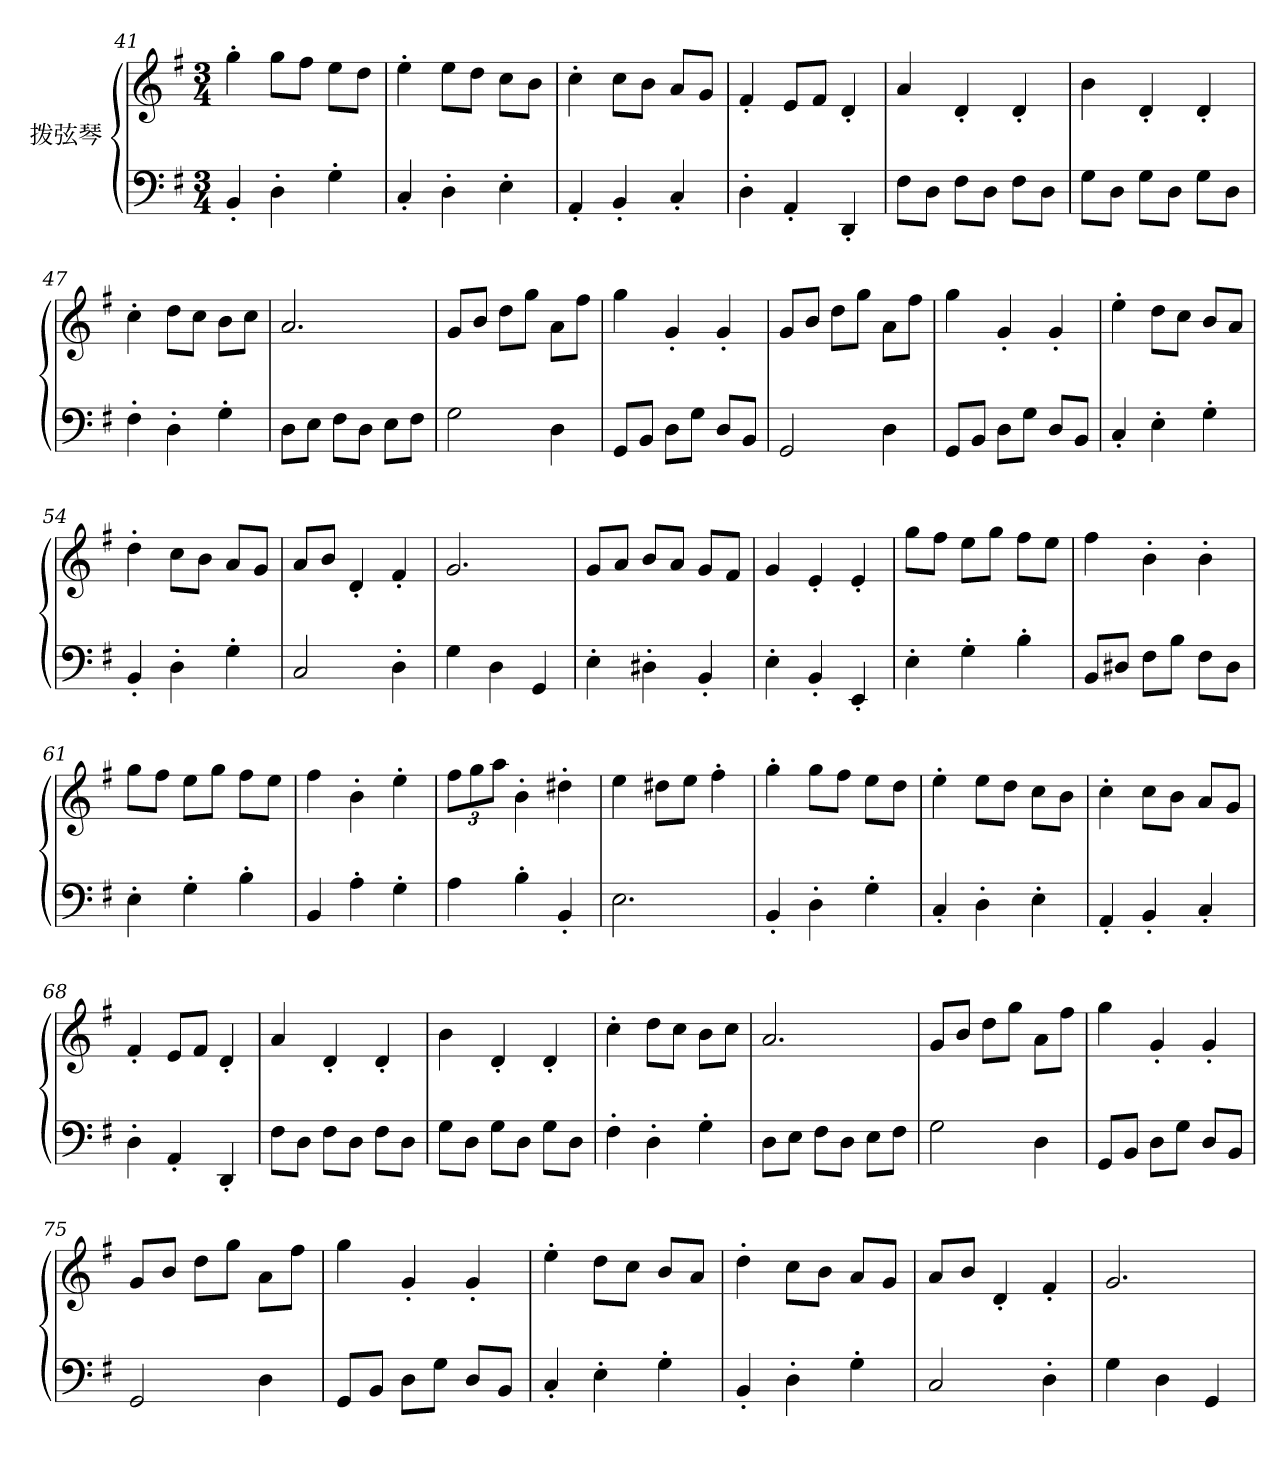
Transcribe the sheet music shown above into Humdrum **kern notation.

**kern	**kern
*part2	*part1
*staff2	*staff1
*I"拨弦琴	*I"拨弦琴
*clefF4	*clefG2
*k[f#]	*k[f#]
*M3/4	*M3/4
=41	=41
4BB'/	4gg'\
4D'\	8gg\L
.	8ff#\J
4G'\	8ee\L
.	8dd\J
=42	=42
4C'/	4ee'\
4D'\	8ee\L
.	8dd\J
4E'\	8cc\L
.	8b\J
=43	=43
4AA'/	4cc'\
4BB'/	8cc\L
.	8b\J
4C'/	8a/L
.	8g/J
!!LO:LB:g=z
=44	=44
4D'\	4f#'/
4AA'/	8e/L
.	8f#/J
4DD'/	4d'/
=45	=45
8F#\L	4a/
8D\J	.
8F#\L	4d'/
8D\J	.
8F#\L	4d'/
8D\J	.
=46	=46
8G\L	4b\
8D\J	.
8G\L	4d'/
8D\J	.
8G\L	4d'/
8D\J	.
=47	=47
4F#'\	4cc'\
4D'\	8dd\L
.	8cc\J
4G'\	8b\L
.	8cc\J
=48	=48
8D\L	2.a/
8E\J	.
8F#\L	.
8D\J	.
8E\L	.
8F#\J	.
=49	=49
2G\	8g/L
.	8b/J
.	8dd\L
.	8gg\J
4D\	8a\L
.	8ff#\J
!!LO:LB:g=z
=50	=50
8GG/L	4gg\
8BB/J	.
8D\L	4g'/
8G\J	.
8D/L	4g'/
8BB/J	.
=51	=51
2GG/	8g/L
.	8b/J
.	8dd\L
.	8gg\J
4D\	8a\L
.	8ff#\J
=52	=52
8GG/L	4gg\
8BB/J	.
8D\L	4g'/
8G\J	.
8D/L	4g'/
8BB/J	.
=53	=53
4C'/	4ee'\
4E'\	8dd\L
.	8cc\J
4G'\	8b/L
.	8a/J
=54	=54
4BB'/	4dd'\
4D'\	8cc\L
.	8b\J
4G'\	8a/L
.	8g/J
=55	=55
2C/	8a/L
.	8b/J
.	4d'/
4D'\	4f#'/
=56	=56
4G\	2.g/
4D\	.
4GG/	.
!!LO:LB:g=z
=57	=57
4E'\	8g/L
.	8a/J
4D#X'\	8b/L
.	8a/J
4BB'/	8g/L
.	8f#/J
=58	=58
4E'\	4g/
4BB'/	4e'/
4EE'/	4e'/
=59	=59
4E'\	8gg\L
.	8ff#\J
4G'\	8ee\L
.	8gg\J
4B'\	8ff#\L
.	8ee\J
=60	=60
8BB/L	4ff#\
8D#X/J	.
8F#\L	4b'\
8B\J	.
8F#\L	4b'\
8D#\J	.
=61	=61
4E'\	8gg\L
.	8ff#\J
4G'\	8ee\L
.	8gg\J
4B'\	8ff#\L
.	8ee\J
=62	=62
4BB/	4ff#\
4A'\	4b'\
4G'\	4ee'\
=63	=63
*	*Xbrackettup
4A\	12ff#\L
.	12gg\
.	12aa\J
4B'\	4b'\
4BB'/	4dd#X'\
!!LO:LB:g=z
=64	=64
2.E\	4ee\
.	8dd#X\L
.	8ee\J
.	4ff#'\
=65	=65
4BB'/	4gg'\
4D'\	8gg\L
.	8ff#\J
4G'\	8ee\L
.	8dd\J
=66	=66
4C'/	4ee'\
4D'\	8ee\L
.	8dd\J
4E'\	8cc\L
.	8b\J
=67	=67
4AA'/	4cc'\
4BB'/	8cc\L
.	8b\J
4C'/	8a/L
.	8g/J
=68	=68
4D'\	4f#'/
4AA'/	8e/L
.	8f#/J
4DD'/	4d'/
=69	=69
8F#\L	4a/
8D\J	.
8F#\L	4d'/
8D\J	.
8F#\L	4d'/
8D\J	.
=70	=70
8G\L	4b\
8D\J	.
8G\L	4d'/
8D\J	.
8G\L	4d'/
8D\J	.
!!LO:LB:g=z
=71	=71
4F#'\	4cc'\
4D'\	8dd\L
.	8cc\J
4G'\	8b\L
.	8cc\J
=72	=72
8D\L	2.a/
8E\J	.
8F#\L	.
8D\J	.
8E\L	.
8F#\J	.
=73	=73
2G\	8g/L
.	8b/J
.	8dd\L
.	8gg\J
4D\	8a\L
.	8ff#\J
=74	=74
8GG/L	4gg\
8BB/J	.
8D\L	4g'/
8G\J	.
8D/L	4g'/
8BB/J	.
=75	=75
2GG/	8g/L
.	8b/J
.	8dd\L
.	8gg\J
4D\	8a\L
.	8ff#\J
=76	=76
8GG/L	4gg\
8BB/J	.
8D\L	4g'/
8G\J	.
8D/L	4g'/
8BB/J	.
!!LO:PB:g=z
=77	=77
4C'/	4ee'\
4E'\	8dd\L
.	8cc\J
4G'\	8b/L
.	8a/J
=78	=78
4BB'/	4dd'\
4D'\	8cc\L
.	8b\J
4G'\	8a/L
.	8g/J
=79	=79
2C/	8a/L
.	8b/J
.	4d'/
4D'\	4f#'/
=80	=80
*	*MM85
4G\	2.g/
4D\	.
4GG/	.
=	=
*-	*-
